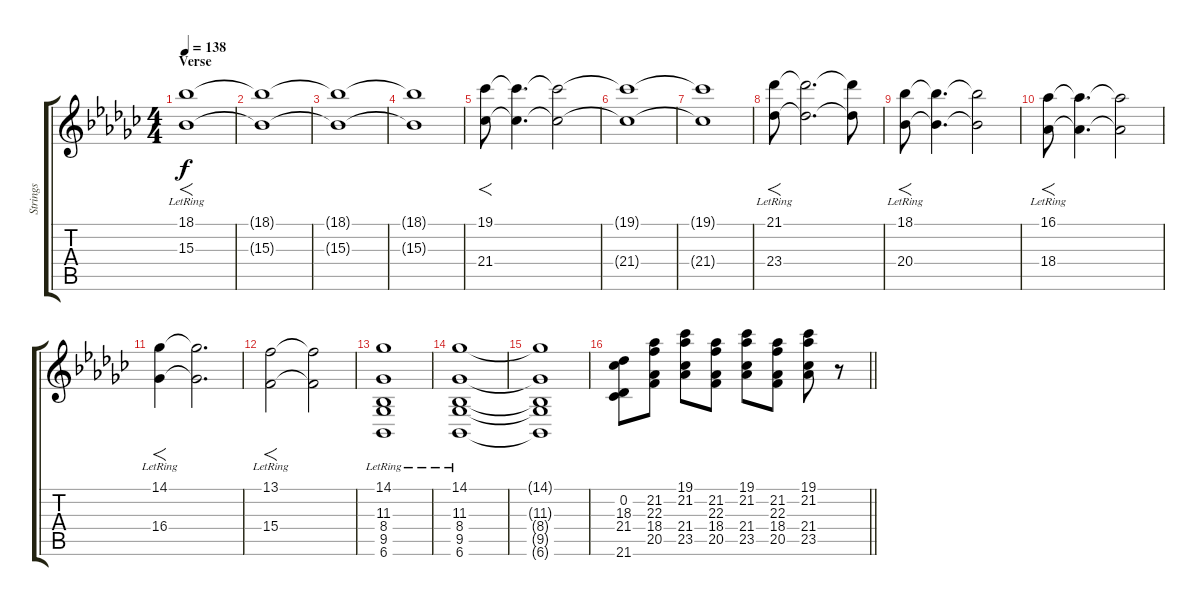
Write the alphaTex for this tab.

\track ("Strings" "Strings") {instrument synthstrings1}
\staff {score tabs}
\tuning (E4 B3 G3 D3 A2 E2) {hide}
\ts (4 4)
\section ("" "Verse")
\tempo 138
\clef g2
\ks gb
(18.1{lr} 15.3{lr}).1{f dy f} |
(18.1{t} 15.3{t}).1 |
(18.1{t} 15.3{t}).1 |
(18.1{t} 15.3{t}).1 |
(19.1 21.4).8{f} (19.1{t} 21.4{t}).4{d} (19.1{t} 21.4{t}).2 |
(19.1{t} 21.4{t}).1 |
(19.1{t} 21.4{t}).1 |
(21.1{lr} 23.4{lr}).8{f} (21.1{t} 23.4{t}).2{d} (21.1{t} 23.4{t}).8 |
(18.1{lr} 20.4{lr}).8{f} (18.1{t} 20.4{t}).4{d} (18.1{t} 20.4{t}).2 |
(16.1{lr} 18.4).8{f} (16.1{t} 18.4{t}).4{d} (16.1{t} 18.4{t}).2 |
(14.1{lr} 16.4{lr}).4{f} (14.1{t} 16.4{t}).2{d} |
(13.1{lr} 15.4{lr}).2{f} (13.1{t} 15.4{t}).2 |
(14.1{lr} 11.3{lr} 8.4{lr} 9.5{lr} 6.6{lr}).1 |
(14.1{lr} 11.3{lr} 8.4{lr} 9.5{lr} 6.6{lr}).1 |
(14.1{t} 11.3{t} 8.4{t} 9.5{t} 6.6{t}).1 |
\barLineRight lightlight
(0.2 18.3 21.4 21.6).8{volume 12} (21.2 22.3 18.4 20.5).8 (19.1 21.2 21.4 23.5).8 (21.2 22.3 18.4 20.5).8 (19.1 21.2 21.4 23.5).8 (21.2 22.3 18.4 20.5).8 (19.1 21.2 21.4 23.5).8 r.8
